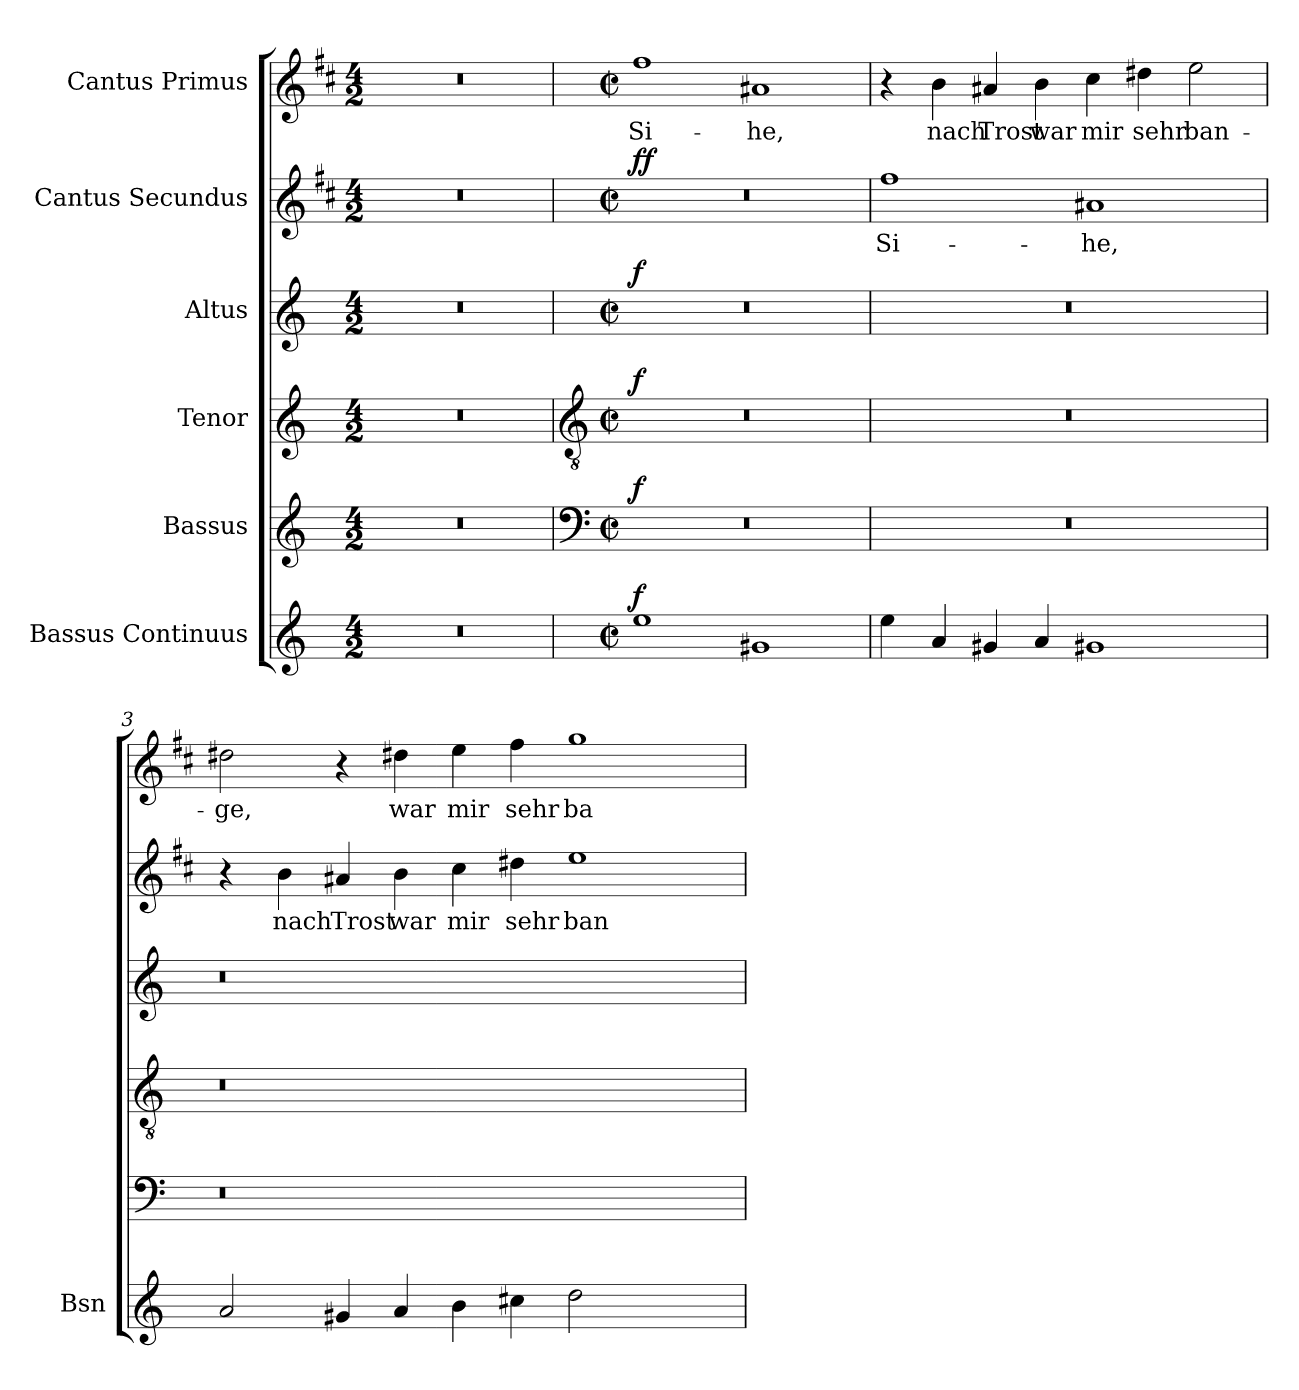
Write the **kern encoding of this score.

**kern	**dynam	**kern	**dynam	**kern	**dynam	**kern	**dynam	**kern	**text	**dynam	**kern	**text
*part6	*part6	*part5	*part5	*part4	*part4	*part3	*part3	*part2	*part2	*part2	*part1	*part1
*staff6	*staff6	*staff5	*staff5	*staff4	*staff4	*staff3	*staff3	*staff2	*staff2	*staff2	*staff1	*staff1
*I"Bassus  Continuus	*	*I"Bassus	*	*I"Tenor	*	*I"Altus	*	*I"Cantus Secundus	*	*	*I"Cantus Primus	*
*I'Bsn	*	*	*	*	*	*	*	*	*	*	*	*
*clefG2	*	*clefG2	*	*clefG2	*	*clefG2	*	*clefG2	*	*	*clefG2	*
*	*	*	*	*	*	*	*	*ITrd1c2	*	*	*ITrd1c2	*
*k[]	*	*k[]	*	*k[]	*	*k[]	*	*k[]	*	*	*k[]	*
*C:	*	*C:	*	*C:	*	*C:	*	*C:	*	*	*C:	*
*M4/2	*	*M4/2	*	*M4/2	*	*M4/2	*	*M4/2	*	*	*M4/2	*
=	=	=	=	=	=	=	=	=	=	=	=	=
0r	.	0r	.	0r	.	0r	.	0r	.	.	0r	.
!!LO:LB:g=z
=1	=1	=1	=1	=1	=1	=1	=1	=1	=1	=1	=1	=1
*	*	*clefF4	*	*clefGv2	*	*	*	*	*	*	*	*
*M4/2	*	*M4/2	*	*M4/2	*	*M4/2	*	*M4/2	*	*	*M4/2	*
*met(c|)	*	*met(c|)	*	*met(c|)	*	*met(c|)	*	*met(c|)	*	*	*met(c|)	*
!	!LO:DY:a	!	!LO:DY:a	!	!LO:DY:a	!	!LO:DY:a	!	!	!LO:DY:a	!	!LO:LY:b
!	!	!	!	!	!	!	!	!	!	!LO:DY:n=1:a	!	!
1ee	f	0r	f	0r	f	0r	f	0r	.	f f	1ee	Si-
!	!	!	!	!	!	!	!	!	!	!	!	!LO:LY:b
1g#X	.	.	.	.	.	.	.	.	.	.	1g#X	-he,
=2	=2	=2	=2	=2	=2	=2	=2	=2	=2	=2	=2	=2
!	!	!	!	!	!	!	!	!	!LO:LY:b	!	!	!
4ee	.	0r	.	0r	.	0r	.	1ee	Si-	.	4r	.
!	!	!	!	!	!	!	!	!	!	!	!	!LO:LY:b
4a	.	.	.	.	.	.	.	.	.	.	4a	nach
!	!	!	!	!	!	!	!	!	!	!	!	!LO:LY:b
4g#X	.	.	.	.	.	.	.	.	.	.	4g#X	Trost
!	!	!	!	!	!	!	!	!	!	!	!	!LO:LY:b
4a	.	.	.	.	.	.	.	.	.	.	4a	war
!	!	!	!	!	!	!	!	!	!LO:LY:b	!	!	!LO:LY:b
1g#X	.	.	.	.	.	.	.	1g#X	-he,	.	4b	mir
!	!	!	!	!	!	!	!	!	!	!	!	!LO:LY:b
.	.	.	.	.	.	.	.	.	.	.	4cc#X	sehr
!	!	!	!	!	!	!	!	!	!	!	!	!LO:LY:b
.	.	.	.	.	.	.	.	.	.	.	2dd	ban-
=3	=3	=3	=3	=3	=3	=3	=3	=3	=3	=3	=3	=3
!	!	!	!	!	!	!	!	!	!	!	!	!LO:LY:b
2a	.	0r	.	0r	.	0r	.	4r	.	.	2cc#X	-ge,
!	!	!	!	!	!	!	!	!	!LO:LY:b	!	!	!
.	.	.	.	.	.	.	.	4a	nach	.	.	.
!	!	!	!	!	!	!	!	!	!LO:LY:b	!	!	!
4g#X	.	.	.	.	.	.	.	4g#X	Trost	.	4r	.
!	!	!	!	!	!	!	!	!	!LO:LY:b	!	!	!LO:LY:b
4a	.	.	.	.	.	.	.	4a	war	.	4cc#X	war
!	!	!	!	!	!	!	!	!	!LO:LY:b	!	!	!LO:LY:b
4b	.	.	.	.	.	.	.	4b	mir	.	4dd	mir
!	!	!	!	!	!	!	!	!	!LO:LY:b	!	!	!LO:LY:b
4cc#X	.	.	.	.	.	.	.	4cc#X	sehr	.	4ee	sehr
!	!	!	!	!	!	!	!	!	!LO:LY:b	!	!	!LO:LY:b
2dd	.	.	.	.	.	.	.	1dd	ban-	.	1ff	ba-
2ryy	.	2ryy	.	2ryy	.	2ryy	.	.	.	.	.	.
=	=	=	=	=	=	=	=	=	=	=	=	=
*-	*-	*-	*-	*-	*-	*-	*-	*-	*-	*-	*-	*-
